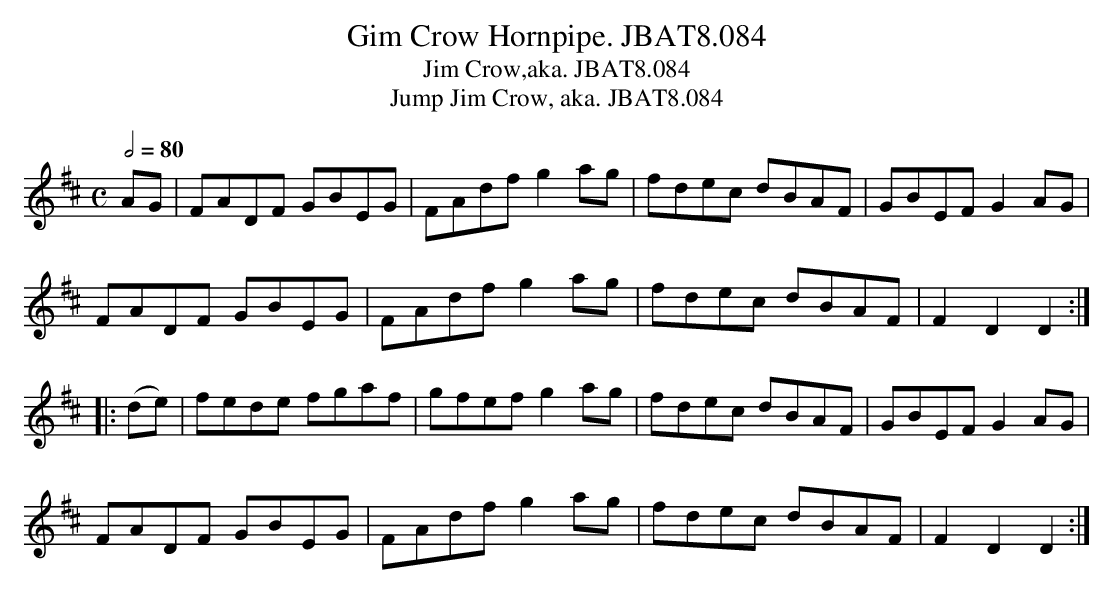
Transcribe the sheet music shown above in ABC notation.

X:1
T:Gim Crow Hornpipe. JBAT8.084
T:Jim Crow,aka. JBAT8.084
T:Jump Jim Crow, aka. JBAT8.084
M:C
L:1/8
Q:1/2=80
K:D
AG|FADF GBEG|FAdfg2ag|fdec dBAF|GBEFG2AG|
FADF GBEG|FAdfg2ag|fdec dBAF|F2D2D2:|
|:(de)|fede fgaf|gfefg2ag|fdec dBAF|GBEF G2AG|
FADF GBEG|FAdfg2ag|fdec dBAF|F2D2D2:|
